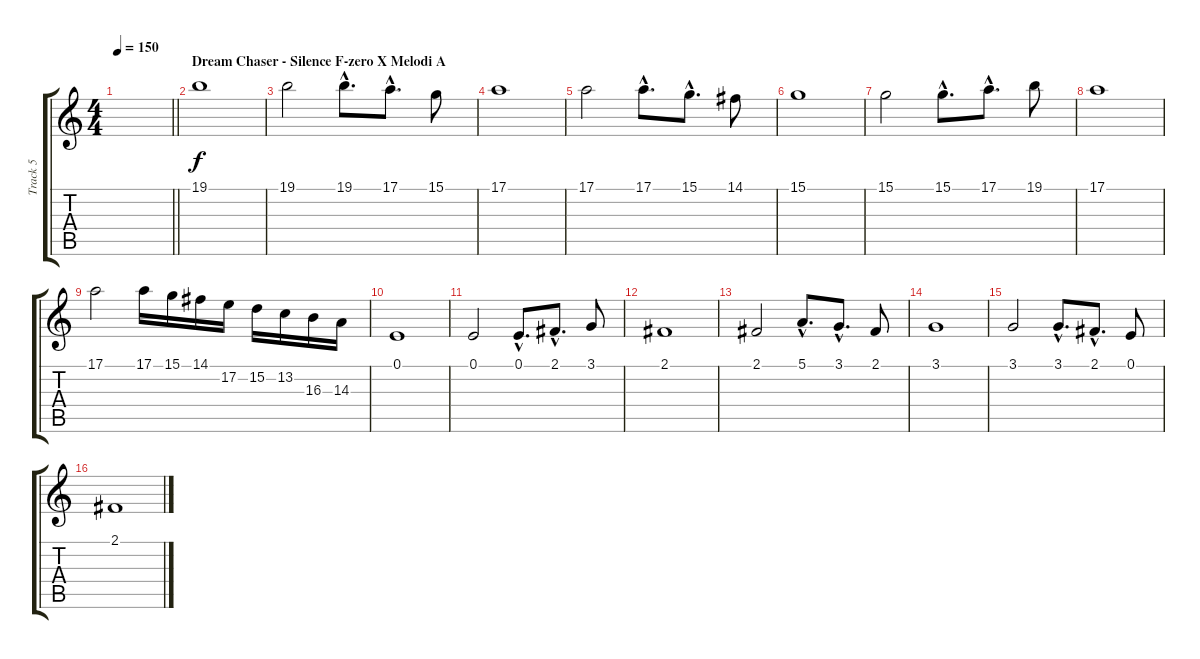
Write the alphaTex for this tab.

\track ("Track 5" "Track 5") {instrument drawbarorgan}
\staff {score tabs}
\tuning (E4 B3 G3 D3 A2 E2) {hide}
\ts (4 4)
\tempo 150
\clef g2
\barLineRight lightlight
\ks c
|
\section ("" "Dream Chaser - Silence F-zero X Melodi A")
19.1.1 |
19.1.2 19.1{hac}.8{d} 17.1{hac}.8{d} 15.1.8 |
17.1.1 |
17.1.2 17.1{hac}.8{d} 15.1{hac}.8{d} 14.1.8 |
15.1.1 |
15.1.2 15.1{hac}.8{d} 17.1{hac}.8{d} 19.1.8 |
17.1.1 |
17.1.2 17.1.16 15.1.16 14.1.16 17.2.16 15.2.16 13.2.16 16.3.16 14.3.16 |
0.1.1 |
0.1.2 0.1{hac}.8{d} 2.1{hac}.8{d} 3.1.8 |
2.1.1 |
2.1.2 5.1{hac}.8{d} 3.1{hac}.8{d} 2.1.8 |
3.1.1 |
3.1.2 3.1{hac}.8{d} 2.1{hac}.8{d} 0.1.8 |
2.1.1
